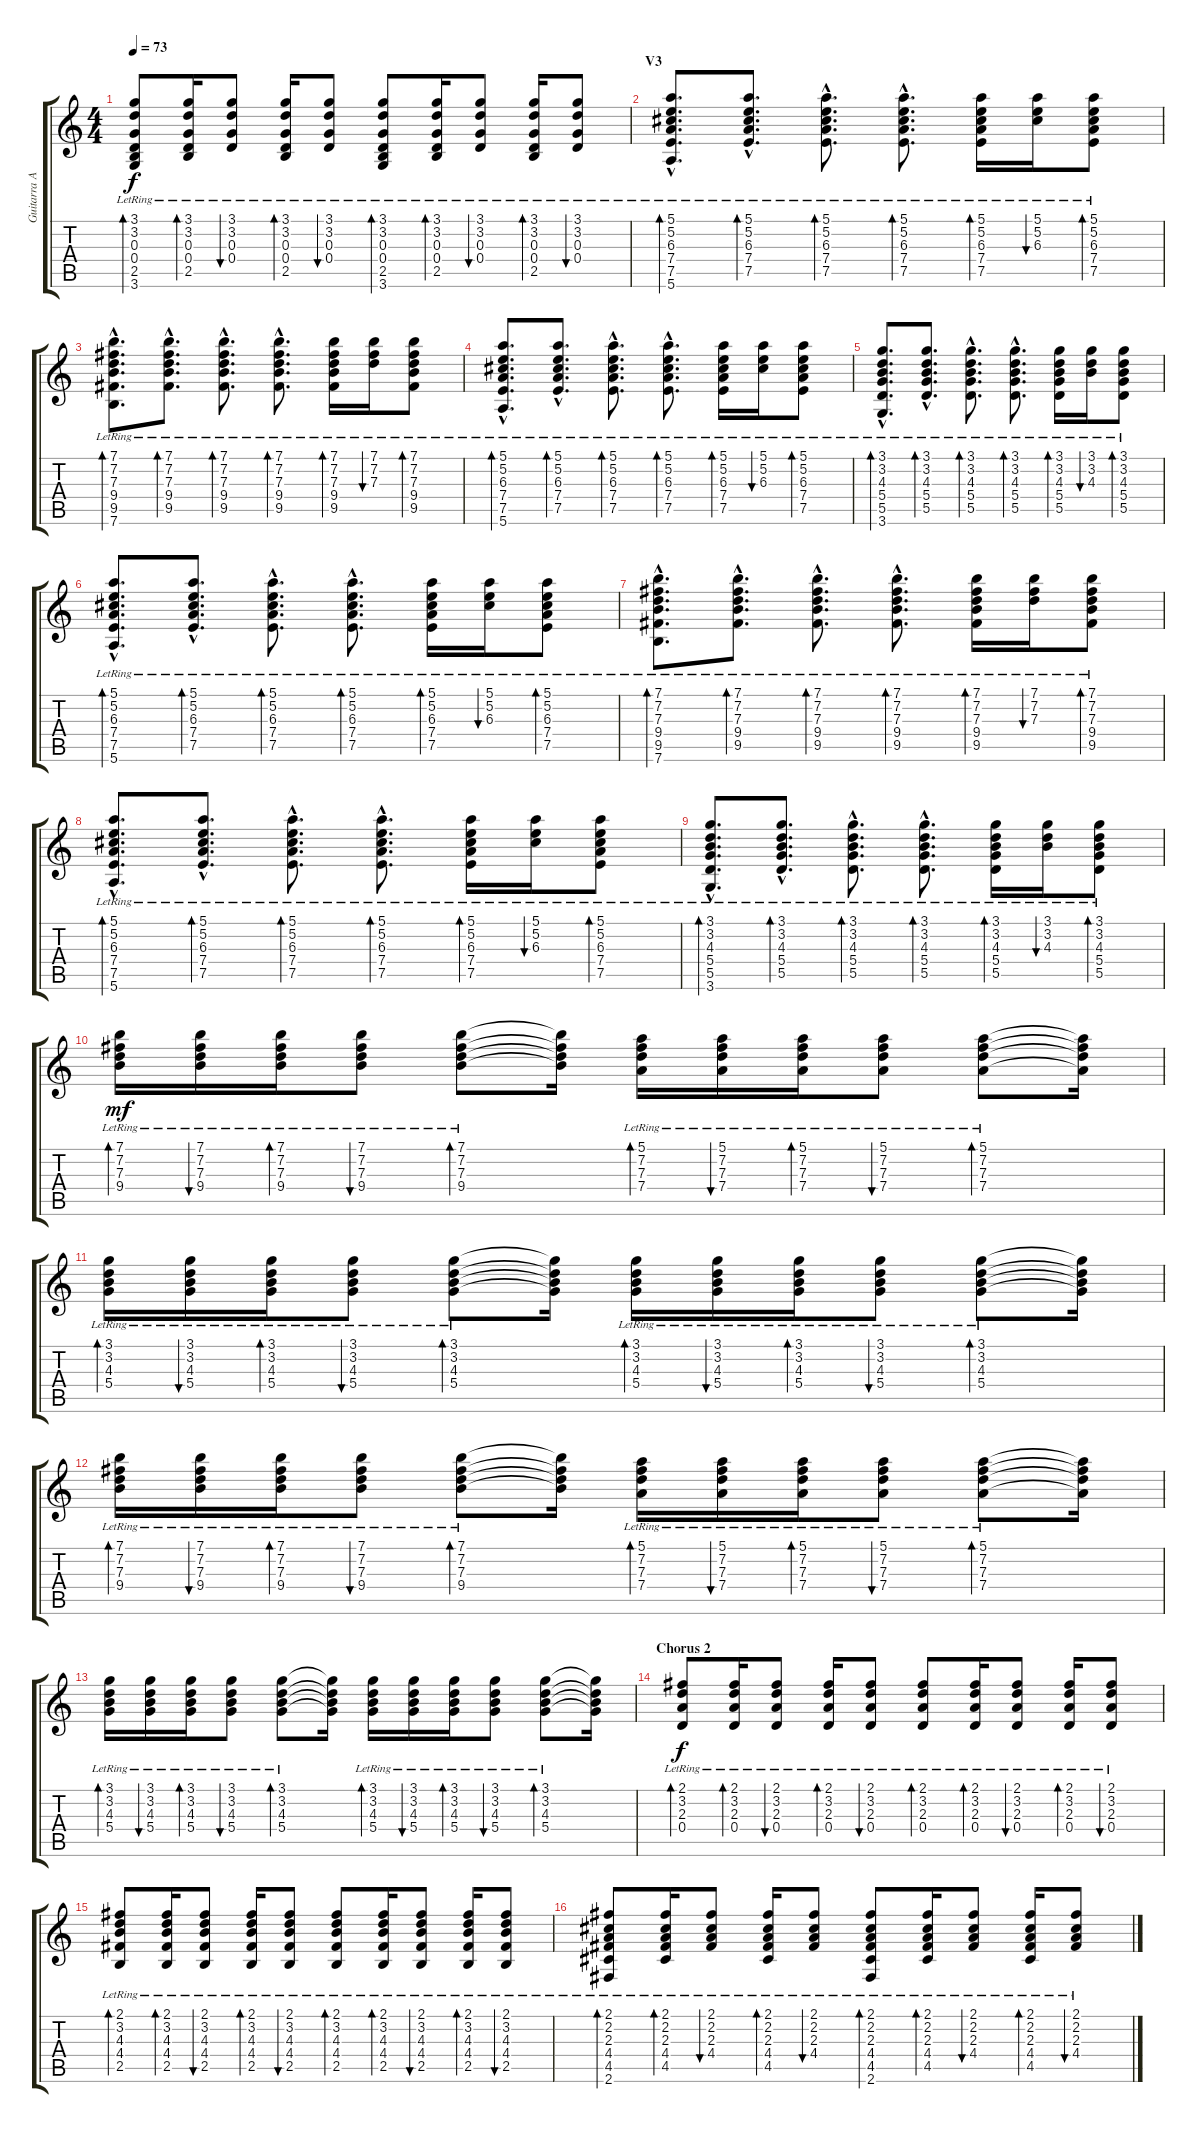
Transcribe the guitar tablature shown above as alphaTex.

\track ("Guitarra Acústica" "Guitarra A") {instrument acousticguitarsteel}
\staff {score tabs}
\tuning (E4 B3 G3 D3 A2 E2) {hide}
\ts (4 4)
\tempo 73
\clef g2
\ks c
(3.1{lr} 3.2{lr} 0.3{lr} 0.4{lr} 2.5{lr} 3.6{lr}).8{bd 60 dy f} (3.1{lr} 3.2{lr} 0.3{lr} 0.4{lr} 2.5{lr}).16{bd 60} (3.1{lr} 3.2{lr} 0.3{lr} 0.4{lr}).8{bu 60} (3.1{lr} 3.2{lr} 0.3{lr} 0.4{lr} 2.5{lr}).16{bd 60} (3.1{lr} 3.2{lr} 0.3{lr} 0.4{lr}).8{bu 60} (3.1{lr} 3.2{lr} 0.3{lr} 0.4{lr} 2.5{lr} 3.6{lr}).8{bd 60} (3.1{lr} 3.2{lr} 0.3{lr} 0.4{lr} 2.5{lr}).16{bd 60} (3.1{lr} 3.2{lr} 0.3{lr} 0.4{lr}).8{bu 60} (3.1{lr} 3.2{lr} 0.3{lr} 0.4{lr} 2.5{lr}).16{bd 60} (3.1{lr} 3.2{lr} 0.3{lr} 0.4{lr}).8{bu 60} |
\section ("" "V3")
(5.1{hac lr} 5.2{hac lr} 6.3{hac lr} 7.4{hac lr} 7.5{hac lr} 5.6{hac lr}).8{d bd 30} (5.1{hac lr} 5.2{hac lr} 6.3{hac lr} 7.4{hac lr} 7.5{hac lr}).8{d bd 30} (5.1{hac lr} 5.2{hac lr} 6.3{hac lr} 7.4{hac lr} 7.5{hac lr}).8{d bd 30} (5.1{hac lr} 5.2{hac lr} 6.3{hac lr} 7.4{hac lr} 7.5{hac lr}).8{d bd 30} (5.1{lr} 5.2{lr} 6.3{lr} 7.4{lr} 7.5{lr}).16{bd 30} (5.1{lr} 5.2{lr} 6.3{lr}).16{bu 30} (5.1{lr} 5.2{lr} 6.3{lr} 7.4{lr} 7.5{lr}).8{bd 30} |
(7.1{hac lr} 7.2{hac lr} 7.3{hac lr} 9.4{hac lr} 9.5{hac lr} 7.6{hac lr}).8{d bd 30} (7.1{hac lr} 7.2{hac lr} 7.3{hac lr} 9.4{hac lr} 9.5{hac lr}).8{d bd 30} (7.1{hac lr} 7.2{hac lr} 7.3{hac lr} 9.4{hac lr} 9.5{hac lr}).8{d bd 30} (7.1{hac lr} 7.2{hac lr} 7.3{hac lr} 9.4{hac lr} 9.5{hac lr}).8{d bd 30} (7.1{lr} 7.2{lr} 7.3{lr} 9.4{lr} 9.5{lr}).16{bd 30} (7.1{lr} 7.2{lr} 7.3{lr}).16{bu 30} (7.1{lr} 7.2{lr} 7.3{lr} 9.4{lr} 9.5{lr}).8{bd 30} |
(5.1{hac lr} 5.2{hac lr} 6.3{hac lr} 7.4{hac lr} 7.5{hac lr} 5.6{hac lr}).8{d bd 30} (5.1{hac lr} 5.2{hac lr} 6.3{hac lr} 7.4{hac lr} 7.5{hac lr}).8{d bd 30} (5.1{hac lr} 5.2{hac lr} 6.3{hac lr} 7.4{hac lr} 7.5{hac lr}).8{d bd 30} (5.1{hac lr} 5.2{hac lr} 6.3{hac lr} 7.4{hac lr} 7.5{hac lr}).8{d bd 30} (5.1{lr} 5.2{lr} 6.3{lr} 7.4{lr} 7.5{lr}).16{bd 30} (5.1{lr} 5.2{lr} 6.3{lr}).16{bu 30} (5.1{lr} 5.2{lr} 6.3{lr} 7.4{lr} 7.5{lr}).8{bd 30} |
(3.1{hac lr} 3.2{hac lr} 4.3{hac lr} 5.4{hac lr} 5.5{hac lr} 3.6{hac lr}).8{d bd 30} (3.1{hac lr} 3.2{hac lr} 4.3{hac lr} 5.4{hac lr} 5.5{hac lr}).8{d bd 30} (3.1{hac lr} 3.2{hac lr} 4.3{hac lr} 5.4{hac lr} 5.5{hac lr}).8{d bd 30} (3.1{hac lr} 3.2{hac lr} 4.3{hac lr} 5.4{hac lr} 5.5{hac lr}).8{d bd 30} (3.1{lr} 3.2{lr} 4.3{lr} 5.4{lr} 5.5{lr}).16{bd 30} (3.1{lr} 3.2{lr} 4.3{lr}).16{bu 30} (3.1{lr} 3.2{lr} 4.3{lr} 5.4{lr} 5.5{lr}).8{bd 30} |
(5.1{hac lr} 5.2{hac lr} 6.3{hac lr} 7.4{hac lr} 7.5{hac lr} 5.6{hac lr}).8{d bd 30} (5.1{hac lr} 5.2{hac lr} 6.3{hac lr} 7.4{hac lr} 7.5{hac lr}).8{d bd 30} (5.1{hac lr} 5.2{hac lr} 6.3{hac lr} 7.4{hac lr} 7.5{hac lr}).8{d bd 30} (5.1{hac lr} 5.2{hac lr} 6.3{hac lr} 7.4{hac lr} 7.5{hac lr}).8{d bd 30} (5.1{lr} 5.2{lr} 6.3{lr} 7.4{lr} 7.5{lr}).16{bd 30} (5.1{lr} 5.2{lr} 6.3{lr}).16{bu 30} (5.1{lr} 5.2{lr} 6.3{lr} 7.4{lr} 7.5{lr}).8{bd 30} |
(7.1{hac lr} 7.2{hac lr} 7.3{hac lr} 9.4{hac lr} 9.5{hac lr} 7.6{hac lr}).8{d bd 30} (7.1{hac lr} 7.2{hac lr} 7.3{hac lr} 9.4{hac lr} 9.5{hac lr}).8{d bd 30} (7.1{hac lr} 7.2{hac lr} 7.3{hac lr} 9.4{hac lr} 9.5{hac lr}).8{d bd 30} (7.1{hac lr} 7.2{hac lr} 7.3{hac lr} 9.4{hac lr} 9.5{hac lr}).8{d bd 30} (7.1{lr} 7.2{lr} 7.3{lr} 9.4{lr} 9.5{lr}).16{bd 30} (7.1{lr} 7.2{lr} 7.3{lr}).16{bu 30} (7.1{lr} 7.2{lr} 7.3{lr} 9.4{lr} 9.5{lr}).8{bd 30} |
(5.1{hac lr} 5.2{hac lr} 6.3{hac lr} 7.4{hac lr} 7.5{hac lr} 5.6{hac lr}).8{d bd 30} (5.1{hac lr} 5.2{hac lr} 6.3{hac lr} 7.4{hac lr} 7.5{hac lr}).8{d bd 30} (5.1{hac lr} 5.2{hac lr} 6.3{hac lr} 7.4{hac lr} 7.5{hac lr}).8{d bd 30} (5.1{hac lr} 5.2{hac lr} 6.3{hac lr} 7.4{hac lr} 7.5{hac lr}).8{d bd 30} (5.1{lr} 5.2{lr} 6.3{lr} 7.4{lr} 7.5{lr}).16{bd 30} (5.1{lr} 5.2{lr} 6.3{lr}).16{bu 30} (5.1{lr} 5.2{lr} 6.3{lr} 7.4{lr} 7.5{lr}).8{bd 30} |
(3.1{hac lr} 3.2{hac lr} 4.3{hac lr} 5.4{hac lr} 5.5{hac lr} 3.6{hac lr}).8{d bd 30} (3.1{hac lr} 3.2{hac lr} 4.3{hac lr} 5.4{hac lr} 5.5{hac lr}).8{d bd 30} (3.1{hac lr} 3.2{hac lr} 4.3{hac lr} 5.4{hac lr} 5.5{hac lr}).8{d bd 30} (3.1{hac lr} 3.2{hac lr} 4.3{hac lr} 5.4{hac lr} 5.5{hac lr}).8{d bd 30} (3.1{lr} 3.2{lr} 4.3{lr} 5.4{lr} 5.5{lr}).16{bd 30} (3.1{lr} 3.2{lr} 4.3{lr}).16{bu 30} (3.1{lr} 3.2{lr} 4.3{lr} 5.4{lr} 5.5{lr}).8{bd 30} |
(7.1{lr} 7.2{lr} 7.3{lr} 9.4{lr}).16{bd 30 dy mf} (7.1{lr} 7.2{lr} 7.3{lr} 9.4{lr}).16{bu 30} (7.1{lr} 7.2{lr} 7.3{lr} 9.4{lr}).16{bd 30} (7.1{lr} 7.2{lr} 7.3{lr} 9.4{lr}).8{bu 30} (7.1{lr} 7.2{lr} 7.3{lr} 9.4{lr}).8{bd 30} (7.1{t} 7.2{t} 7.3{t} 9.4{t}).16 (5.1{lr} 7.2{lr} 7.3{lr} 7.4{lr}).16{bd 30} (5.1{lr} 7.2{lr} 7.3{lr} 7.4{lr}).16{bu 30} (5.1{lr} 7.2{lr} 7.3{lr} 7.4{lr}).16{bd 30} (5.1{lr} 7.2{lr} 7.3{lr} 7.4{lr}).8{bu 30} (5.1{lr} 7.2{lr} 7.3{lr} 7.4{lr}).8{bd 30} (5.1{t} 7.2{t} 7.3{t} 7.4{t}).16 |
(3.1{lr} 3.2{lr} 4.3{lr} 5.4{lr}).16{bd 30} (3.1{lr} 3.2{lr} 4.3{lr} 5.4{lr}).16{bu 30} (3.1{lr} 3.2{lr} 4.3{lr} 5.4{lr}).16{bd 30} (3.1{lr} 3.2{lr} 4.3{lr} 5.4{lr}).8{bu 30} (3.1{lr} 3.2{lr} 4.3{lr} 5.4{lr}).8{bd 30} (3.1{t} 3.2{t} 4.3{t} 5.4{t}).16 (3.1{lr} 3.2{lr} 4.3{lr} 5.4{lr}).16{bd 30} (3.1{lr} 3.2{lr} 4.3{lr} 5.4{lr}).16{bu 30} (3.1{lr} 3.2{lr} 4.3{lr} 5.4{lr}).16{bd 30} (3.1{lr} 3.2{lr} 4.3{lr} 5.4{lr}).8{bu 30} (3.1{lr} 3.2{lr} 4.3{lr} 5.4{lr}).8{bd 30} (3.1{t} 3.2{t} 4.3{t} 5.4{t}).16 |
(7.1{lr} 7.2{lr} 7.3{lr} 9.4{lr}).16{bd 30} (7.1{lr} 7.2{lr} 7.3{lr} 9.4{lr}).16{bu 30} (7.1{lr} 7.2{lr} 7.3{lr} 9.4{lr}).16{bd 30} (7.1{lr} 7.2{lr} 7.3{lr} 9.4{lr}).8{bu 30} (7.1{lr} 7.2{lr} 7.3{lr} 9.4{lr}).8{bd 30} (7.1{t} 7.2{t} 7.3{t} 9.4{t}).16 (5.1{lr} 7.2{lr} 7.3{lr} 7.4{lr}).16{bd 30} (5.1{lr} 7.2{lr} 7.3{lr} 7.4{lr}).16{bu 30} (5.1{lr} 7.2{lr} 7.3{lr} 7.4{lr}).16{bd 30} (5.1{lr} 7.2{lr} 7.3{lr} 7.4{lr}).8{bu 30} (5.1{lr} 7.2{lr} 7.3{lr} 7.4{lr}).8{bd 30} (5.1{t} 7.2{t} 7.3{t} 7.4{t}).16 |
(3.1{lr} 3.2{lr} 4.3{lr} 5.4{lr}).16{bd 30} (3.1{lr} 3.2{lr} 4.3{lr} 5.4{lr}).16{bu 30} (3.1{lr} 3.2{lr} 4.3{lr} 5.4{lr}).16{bd 30} (3.1{lr} 3.2{lr} 4.3{lr} 5.4{lr}).8{bu 30} (3.1{lr} 3.2{lr} 4.3{lr} 5.4{lr}).8{bd 30} (3.1{t} 3.2{t} 4.3{t} 5.4{t}).16 (3.1{lr} 3.2{lr} 4.3{lr} 5.4{lr}).16{bd 30} (3.1{lr} 3.2{lr} 4.3{lr} 5.4{lr}).16{bu 30} (3.1{lr} 3.2{lr} 4.3{lr} 5.4{lr}).16{bd 30} (3.1{lr} 3.2{lr} 4.3{lr} 5.4{lr}).8{bu 30} (3.1{lr} 3.2{lr} 4.3{lr} 5.4{lr}).8{bd 30} (3.1{t} 3.2{t} 4.3{t} 5.4{t}).16 |
\section ("" "Chorus 2")
(2.1{lr} 3.2{lr} 2.3{lr} 0.4{lr}).8{bd 60 dy f} (2.1{lr} 3.2{lr} 2.3{lr} 0.4{lr}).16{bd 60} (2.1{lr} 3.2{lr} 2.3{lr} 0.4{lr}).8{bu 60} (2.1{lr} 3.2{lr} 2.3{lr} 0.4{lr}).16{bd 60} (2.1{lr} 3.2{lr} 2.3{lr} 0.4{lr}).8{bu 60} (2.1{lr} 3.2{lr} 2.3{lr} 0.4{lr}).8{bd 60} (2.1{lr} 3.2{lr} 2.3{lr} 0.4{lr}).16{bd 60} (2.1{lr} 3.2{lr} 2.3{lr} 0.4{lr}).8{bu 60} (2.1{lr} 3.2{lr} 2.3{lr} 0.4{lr}).16{bd 60} (2.1{lr} 3.2{lr} 2.3{lr} 0.4{lr}).8{bu 60} |
(2.1{lr} 3.2{lr} 4.3{lr} 4.4{lr} 2.5{lr}).8{bd 60} (2.1{lr} 3.2{lr} 4.3{lr} 4.4{lr} 2.5{lr}).16{bd 60} (2.1{lr} 3.2{lr} 4.3{lr} 4.4{lr} 2.5{lr}).8{bu 60} (2.1{lr} 3.2{lr} 4.3{lr} 4.4{lr} 2.5{lr}).16{bd 60} (2.1{lr} 3.2{lr} 4.3{lr} 4.4{lr} 2.5{lr}).8{bu 60} (2.1{lr} 3.2{lr} 4.3{lr} 4.4{lr} 2.5{lr}).8{bd 60} (2.1{lr} 3.2{lr} 4.3{lr} 4.4{lr} 2.5{lr}).16{bd 60} (2.1{lr} 3.2{lr} 4.3{lr} 4.4{lr} 2.5{lr}).8{bu 60} (2.1{lr} 3.2{lr} 4.3{lr} 4.4{lr} 2.5{lr}).16{bd 60} (2.1{lr} 3.2{lr} 4.3{lr} 4.4{lr} 2.5{lr}).8{bu 60} |
(2.1{lr} 2.2{lr} 2.3{lr} 4.4{lr} 4.5{lr} 2.6{lr}).8{bd 60} (2.1{lr} 2.2{lr} 2.3{lr} 4.4{lr} 4.5{lr}).16{bd 60} (2.1{lr} 2.2{lr} 2.3{lr} 4.4{lr}).8{bu 60} (2.1{lr} 2.2{lr} 2.3{lr} 4.4{lr} 4.5{lr}).16{bd 60} (2.1{lr} 2.2{lr} 2.3{lr} 4.4{lr}).8{bu 60} (2.1{lr} 2.2{lr} 2.3{lr} 4.4{lr} 4.5{lr} 2.6{lr}).8{bd 60} (2.1{lr} 2.2{lr} 2.3{lr} 4.4{lr} 4.5{lr}).16{bd 60} (2.1{lr} 2.2{lr} 2.3{lr} 4.4{lr}).8{bu 60} (2.1{lr} 2.2{lr} 2.3{lr} 4.4{lr} 4.5{lr}).16{bd 60} (2.1{lr} 2.2{lr} 2.3{lr} 4.4{lr}).8{bu 60}
